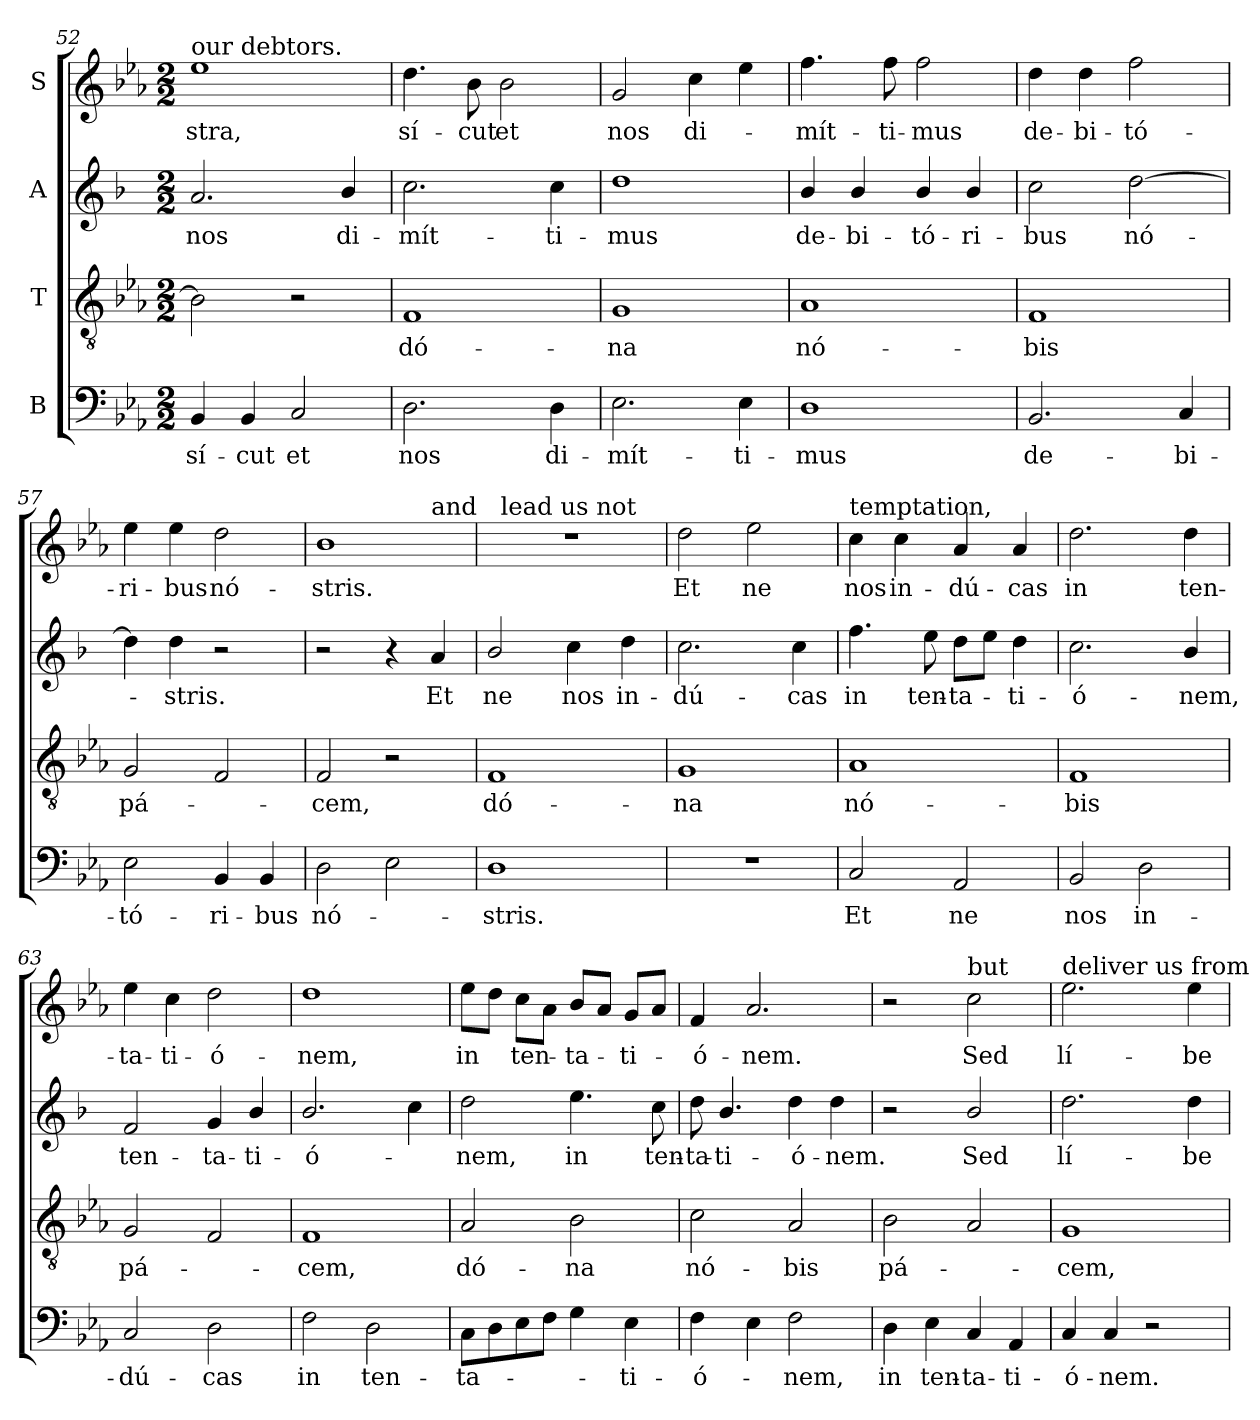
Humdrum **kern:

**kern	**text	**kern	**text	**kern	**text	**kern	**text
*part4	*part4	*part3	*part3	*part2	*part2	*part1	*part1
*staff4	*staff4	*staff3	*staff3	*staff2	*staff2	*staff1	*staff1
*I"B	*	*I"T	*	*I"A	*	*I"S	*
*clefF4	*	*clefGv2	*	*clefG2	*	*clefG2	*
*	*	*	*	*ITrd1c2	*	*	*
*k[b-e-a-]	*	*k[b-e-a-]	*	*k[b-e-a-]	*	*k[b-e-a-]	*
*E-:	*	*E-:	*	*E-:	*	*E-:	*
*M2/2	*	*M2/2	*	*M2/2	*	*M2/2	*
=52	=52	=52	=52	=52	=52	=52	=52
!	!	!	!	!	!	!LO:TX:a:t=our debtors.	!
!	!LO:LY:b	!	!	!	!LO:LY:b	!	!LO:LY:b
4BB-/	sí-	2B-\]	.	2.g/	nos	1ee-	-stra,
!	!LO:LY:b	!	!	!	!	!	!
4BB-/	-cut	.	.	.	.	.	.
!	!LO:LY:b	!	!	!	!	!	!
2C/	et	2r	.	.	.	.	.
!	!	!	!	!	!LO:LY:b	!	!
.	.	.	.	4a-/	di-	.	.
=53	=53	=53	=53	=53	=53	=53	=53
!	!LO:LY:b	!	!LO:LY:b	!	!LO:LY:b	!	!LO:LY:b
2.D\	nos	1F	dó-	2.b-\	-mít-	4.dd\	sí-
!	!	!	!	!	!	!	!LO:LY:b
.	.	.	.	.	.	8b-\	-cut
!	!	!	!	!	!	!	!LO:LY:b
.	.	.	.	.	.	2b-\	et
!	!LO:LY:b	!	!	!	!LO:LY:b	!	!
4D\	di-	.	.	4b-\	-ti-	.	.
=54	=54	=54	=54	=54	=54	=54	=54
!	!LO:LY:b	!	!LO:LY:b	!	!LO:LY:b	!	!LO:LY:b
2.E-\	-mít-	1G	-na	1cc	-mus	2g/	nos
!	!	!	!	!	!	!	!LO:LY:b
.	.	.	.	.	.	4cc\	di-
!	!LO:LY:b	!	!	!	!	!	!
4E-\	-ti-	.	.	.	.	4ee-\	.
=55	=55	=55	=55	=55	=55	=55	=55
!	!LO:LY:b	!	!LO:LY:b	!	!LO:LY:b	!	!LO:LY:b
1D	-mus	1A-	nó-	4a-/	de-	4.ff\	-mít-
!	!	!	!	!	!LO:LY:b	!	!
.	.	.	.	4a-/	-bi-	.	.
!	!	!	!	!	!	!	!LO:LY:b
.	.	.	.	.	.	8ff\	-ti-
!	!	!	!	!	!LO:LY:b	!	!LO:LY:b
.	.	.	.	4a-/	-tó-	2ff\	-mus
!	!	!	!	!	!LO:LY:b	!	!
.	.	.	.	4a-/	-ri-	.	.
=56	=56	=56	=56	=56	=56	=56	=56
!	!LO:LY:b	!	!LO:LY:b	!	!LO:LY:b	!	!LO:LY:b
2.BB-/	de-	1F	-bis	2b-\	-bus	4dd\	de-
!	!	!	!	!	!	!	!LO:LY:b
.	.	.	.	.	.	4dd\	-bi-
!	!	!	!	!	!LO:LY:b	!	!LO:LY:b
.	.	.	.	[2cc\	nó-	2ff\	-tó-
!	!LO:LY:b	!	!	!	!	!	!
4C/	-bi-	.	.	.	.	.	.
!!LO:PB:g=z
=57	=57	=57	=57	=57	=57	=57	=57
!	!LO:LY:b	!	!LO:LY:b	!	!	!	!LO:LY:b
2E-\	-tó-	2G/	pá-	4cc\]	.	4ee-\	-ri-
!	!	!	!	!	!LO:LY:b	!	!LO:LY:b
.	.	.	.	4cc\	-stris.	4ee-\	-bus
!	!LO:LY:b	!	!	!	!	!	!LO:LY:b
4BB-/	-ri-	2F/	.	2r	.	2dd\	nó-
!	!LO:LY:b	!	!	!	!	!	!
4BB-/	-bus	.	.	.	.	.	.
=58	=58	=58	=58	=58	=58	=58	=58
!	!LO:LY:b	!	!LO:LY:b	!	!	!	!LO:LY:b
*	*	*	*	*	*	*^	*
2D\	nó-	2F/	-cem,	2r	.	1b-	2.ryy	-stris.
2E-\	.	2r	.	4r	.	.	.	.
!	!	!	!	!	!	!	!LO:TX:a:t=and	!
!	!	!	!	!	!LO:LY:b	!	!	!
.	.	.	.	4g/	Et	.	4ryy	.
=59	=59	=59	=59	=59	=59	=59	=59	=59
!	!LO:LY:b	!	!LO:LY:b	!	!LO:LY:b	!	!	!
1D	-stris.	1F	dó-	2a-/	ne	1r	32ryy	.
!	!	!	!	!	!	!	!LO:TX:a:t=lead us not	!
.	.	.	.	.	.	.	2ryy	.
!	!	!	!	!	!LO:LY:b	!	!	!
.	.	.	.	4b-\	nos	.	.	.
.	.	.	.	.	.	.	4...ryy	.
!	!	!	!	!	!LO:LY:b	!	!	!
.	.	.	.	4cc\	in-	.	.	.
=60	=60	=60	=60	=60	=60	=60	=60	=60
!	!	!	!	!	!	!LO:TX:a:t=into	!	!
!	!	!	!LO:LY:b	!	!LO:LY:b	!	!	!LO:LY:b
*	*	*	*	*	*	*v	*v	*
1r	.	1G	-na	2.b-\	-dú-	2dd\	Et
!	!	!	!	!	!	!	!LO:LY:b
.	.	.	.	.	.	2ee-\	ne
!	!	!	!	!	!LO:LY:b	!	!
.	.	.	.	4b-\	-cas	.	.
=61	=61	=61	=61	=61	=61	=61	=61
!	!	!	!	!	!	!LO:TX:a:t=temptation,	!
!	!LO:LY:b	!	!LO:LY:b	!	!LO:LY:b	!	!LO:LY:b
2C/	Et	1A-	nó-	4.ee-\	in	4cc\	nos
!	!	!	!	!	!	!	!LO:LY:b
.	.	.	.	.	.	4cc\	in-
!	!	!	!	!	!LO:LY:b	!	!
.	.	.	.	8dd\	ten-	.	.
!	!LO:LY:b	!	!	!	!LO:LY:b	!	!LO:LY:b
2AA-/	ne	.	.	8cc\L	-ta-	4a-/	-dú-
.	.	.	.	8dd\J	.	.	.
!	!	!	!	!	!LO:LY:b	!	!LO:LY:b
.	.	.	.	4cc\	-ti-	4a-/	-cas
=62	=62	=62	=62	=62	=62	=62	=62
!	!LO:LY:b	!	!LO:LY:b	!	!LO:LY:b	!	!LO:LY:b
2BB-/	nos	1F	-bis	2.b-\	-ó-	2.dd\	in
!	!LO:LY:b	!	!	!	!	!	!
2D\	in-	.	.	.	.	.	.
!	!	!	!	!	!LO:LY:b	!	!LO:LY:b
.	.	.	.	4a-/	-nem,	4dd\	ten-
!!LO:LB:g=z
=63	=63	=63	=63	=63	=63	=63	=63
!	!LO:LY:b	!	!LO:LY:b	!	!LO:LY:b	!	!LO:LY:b
2C/	-dú-	2G/	pá-	2e-/	ten-	4ee-\	-ta-
!	!	!	!	!	!	!	!LO:LY:b
.	.	.	.	.	.	4cc\	-ti-
!	!LO:LY:b	!	!	!	!LO:LY:b	!	!LO:LY:b
2D\	-cas	2F/	.	4f/	-ta-	2dd\	-ó-
!	!	!	!	!	!LO:LY:b	!	!
.	.	.	.	4a-/	-ti-	.	.
=64	=64	=64	=64	=64	=64	=64	=64
!	!LO:LY:b	!	!LO:LY:b	!	!LO:LY:b	!	!LO:LY:b
2F\	in	1F	-cem,	2.a-/	-ó-	1dd	-nem,
!	!LO:LY:b	!	!	!	!	!	!
2D\	ten-	.	.	.	.	.	.
.	.	.	.	4b-\	.	.	.
=65	=65	=65	=65	=65	=65	=65	=65
!	!LO:LY:b	!	!LO:LY:b	!	!LO:LY:b	!	!LO:LY:b
8C\L	-ta-	2A-/	dó-	2cc\	-nem,	8ee-\L	in
8D\	.	.	.	.	.	8dd\J	.
!	!	!	!	!	!	!	!LO:LY:b
8E-\	.	.	.	.	.	8cc\L	ten-
8F\J	.	.	.	.	.	8a-\J	.
!	!	!	!LO:LY:b	!	!LO:LY:b	!	!LO:LY:b
4G\	.	2B-\	-na	4.dd\	in	8b-/L	-ta-
.	.	.	.	.	.	8a-/J	.
!	!LO:LY:b	!	!	!	!	!	!LO:LY:b
4E-\	-ti-	.	.	.	.	8g/L	-ti-
!	!	!	!	!	!LO:LY:b	!	!
.	.	.	.	8b-\	ten-	8a-/J	.
=66	=66	=66	=66	=66	=66	=66	=66
!	!LO:LY:b	!	!LO:LY:b	!	!LO:LY:b	!	!LO:LY:b
4F\	-ó-	2c\	nó-	8cc\	-ta-	4f/	-ó-
!	!	!	!	!	!LO:LY:b	!	!
.	.	.	.	4.a-/	-ti-	.	.
!	!	!	!	!	!	!	!LO:LY:b
4E-\	.	.	.	.	.	2.a-/	-nem.
!	!LO:LY:b	!	!LO:LY:b	!	!LO:LY:b	!	!
2F\	-nem,	2A-/	-bis	4cc\	-ó-	.	.
!	!	!	!	!	!LO:LY:b	!	!
.	.	.	.	4cc\	-nem.	.	.
=67	=67	=67	=67	=67	=67	=67	=67
!	!LO:LY:b	!	!LO:LY:b	!	!	!	!
4D\	in	2B-\	pá-	2r	.	2r	.
!	!LO:LY:b	!	!	!	!	!	!
4E-\	ten-	.	.	.	.	.	.
!	!	!	!	!	!	!LO:TX:a:t=but	!
!	!LO:LY:b	!	!	!	!LO:LY:b	!	!LO:LY:b
4C/	-ta-	2A-/	.	2a-/	Sed	2cc\	Sed
!	!LO:LY:b	!	!	!	!	!	!
4AA-/	-ti-	.	.	.	.	.	.
=68	=68	=68	=68	=68	=68	=68	=68
!	!	!	!	!	!	!LO:TX:a:t=deliver us from	!
!	!LO:LY:b	!	!LO:LY:b	!	!LO:LY:b	!	!LO:LY:b
4C/	-ó-	1G	-cem,	2.cc\	lí-	2.ee-\	lí-
!	!LO:LY:b	!	!	!	!	!	!
4C/	-nem.	.	.	.	.	.	.
2r	.	.	.	.	.	.	.
!	!	!	!	!	!LO:LY:b	!	!LO:LY:b
.	.	.	.	4cc\	-be-	4ee-\	-be-
=	=	=	=	=	=	=	=
*-	*-	*-	*-	*-	*-	*-	*-
